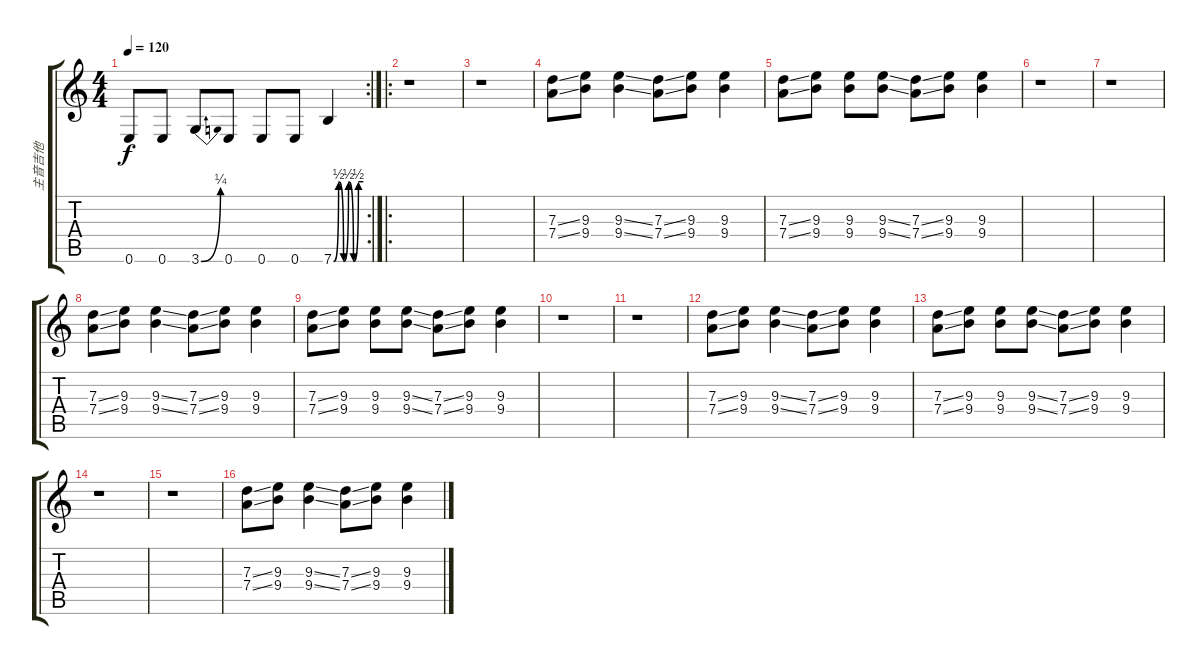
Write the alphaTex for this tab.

\track ("主音吉他" "主音吉他") {instrument distortionguitar}
\staff {score tabs}
\tuning (E4 B3 G3 D3 A2 E2) {hide}
\rc 2
\ts (4 4)
\tempo 120
\clef g2
\ks c
0.6.8{dy f} 0.6.8 3.6{be (bend 0 0 60 1)}.8 0.6.8 0.6.8 0.6.8 7.6{be (custom 0 0 10 2 20 0 30 2 40 0 50 2 60 2)}.4 |
\ro
r.1 |
r.1 |
(7.3{ss} 7.4{ss}).8 (9.3 9.4).8 (9.3{ss} 9.4{ss}).4 (7.3{ss} 7.4{ss}).8 (9.3 9.4).8 (9.3 9.4).4 |
(7.3{ss} 7.4{ss}).8 (9.3 9.4).8 (9.3 9.4).8 (9.3{ss} 9.4{ss}).8 (7.3{ss} 7.4{ss}).8 (9.3 9.4).8 (9.3 9.4).4 |
r.1 |
r.1 |
(7.3{ss} 7.4{ss}).8 (9.3 9.4).8 (9.3{ss} 9.4{ss}).4 (7.3{ss} 7.4{ss}).8 (9.3 9.4).8 (9.3 9.4).4 |
(7.3{ss} 7.4{ss}).8 (9.3 9.4).8 (9.3 9.4).8 (9.3{ss} 9.4{ss}).8 (7.3{ss} 7.4{ss}).8 (9.3 9.4).8 (9.3 9.4).4 |
r.1 |
r.1 |
(7.3{ss} 7.4{ss}).8 (9.3 9.4).8 (9.3{ss} 9.4{ss}).4 (7.3{ss} 7.4{ss}).8 (9.3 9.4).8 (9.3 9.4).4 |
(7.3{ss} 7.4{ss}).8 (9.3 9.4).8 (9.3 9.4).8 (9.3{ss} 9.4{ss}).8 (7.3{ss} 7.4{ss}).8 (9.3 9.4).8 (9.3 9.4).4 |
r.1 |
r.1 |
(7.3{ss} 7.4{ss}).8 (9.3 9.4).8 (9.3{ss} 9.4{ss}).4 (7.3{ss} 7.4{ss}).8 (9.3 9.4).8 (9.3 9.4).4
